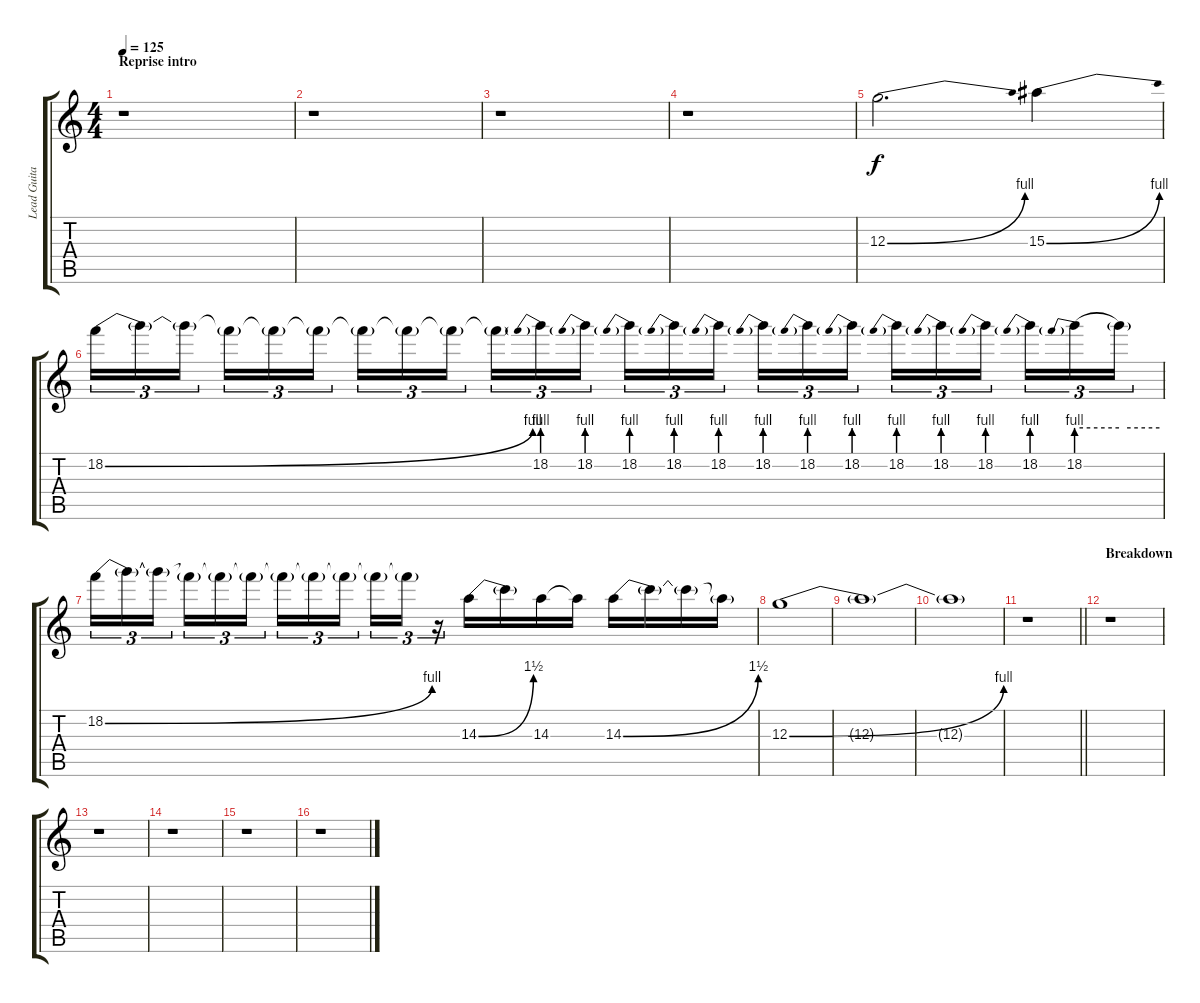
\track ("Lead Guitar" "Lead Guita") {mute instrument overdrivenguitar}
\staff {score tabs}
\tuning (E4 B3 G3 D3 A2 E2) {hide}
\ts (4 4)
\section ("" "Reprise intro")
\tempo 125
\clef g2
\ks c
r.1{dy ff} |
r.1 |
r.1 |
r.1 |
12.3{be (bend 0 0 60 4)}.2{d dy f} 15.3{be (bend 0 0 60 4)}.4 |
18.2{be (bend 0 0 60 4)}.16{tu (3 2)} 18.2{t}.16{tu (3 2)} 18.2{t}.16{tu (3 2) beam splitsecondary} 18.2{t}.16{tu (3 2)} 18.2{t}.16{tu (3 2)} 18.2{t}.16{tu (3 2)} 18.2{t}.16{tu (3 2)} 18.2{t}.16{tu (3 2)} 18.2{t}.16{tu (3 2) beam splitsecondary} 18.2{t}.16{tu (3 2)} 18.2{be (prebend 0 4 60 4)}.16{tu (3 2)} 18.2{be (prebend 0 4 60 4)}.16{tu (3 2)} 18.2{be (prebend 0 4 60 4)}.16{tu (3 2)} 18.2{be (prebend 0 4 60 4)}.16{tu (3 2)} 18.2{be (prebend 0 4 60 4)}.16{tu (3 2) beam splitsecondary} 18.2{be (prebend 0 4 60 4)}.16{tu (3 2)} 18.2{be (prebend 0 4 60 4)}.16{tu (3 2)} 18.2{be (prebend 0 4 60 4)}.16{tu (3 2)} 18.2{be (prebend 0 4 60 4)}.16{tu (3 2)} 18.2{be (prebend 0 4 60 4)}.16{tu (3 2)} 18.2{be (prebend 0 4 60 4)}.16{tu (3 2) beam splitsecondary} 18.2{be (prebend 0 4 60 4)}.16{tu (3 2)} 18.2{be (prebend 0 4 60 4)}.16{tu (3 2)} 18.2{be (hold 0 4 60 4) t}.16{tu (3 2)} |
18.2{be (bend 0 0 60 4)}.16{tu (3 2)} 18.2{t}.16{tu (3 2)} 18.2{t}.16{tu (3 2) beam splitsecondary} 18.2{t}.16{tu (3 2)} 18.2{t}.16{tu (3 2)} 18.2{t}.16{tu (3 2)} 18.2{t}.16{tu (3 2)} 18.2{t}.16{tu (3 2)} 18.2{t}.16{tu (3 2) beam splitsecondary} 18.2{t}.16{tu (3 2)} 18.2{t}.16{tu (3 2)} r.16{tu (3 2)} 14.3{be (bend 0 0 60 6)}.16 14.3{t}.16 14.3.16 14.3{t}.16 14.3{be (bend 0 0 60 6)}.16 14.3{t}.16 14.3{t}.16 14.3{t}.16 |
12.3{be (bend 0 0 60 4)}.1{volume 0} |
12.3{t}.1 |
12.3{t}.1 |
\barLineRight lightlight
r.1 |
\section ("" "Breakdown")
r.1 |
r.1 |
r.1 |
r.1 |
r.1
